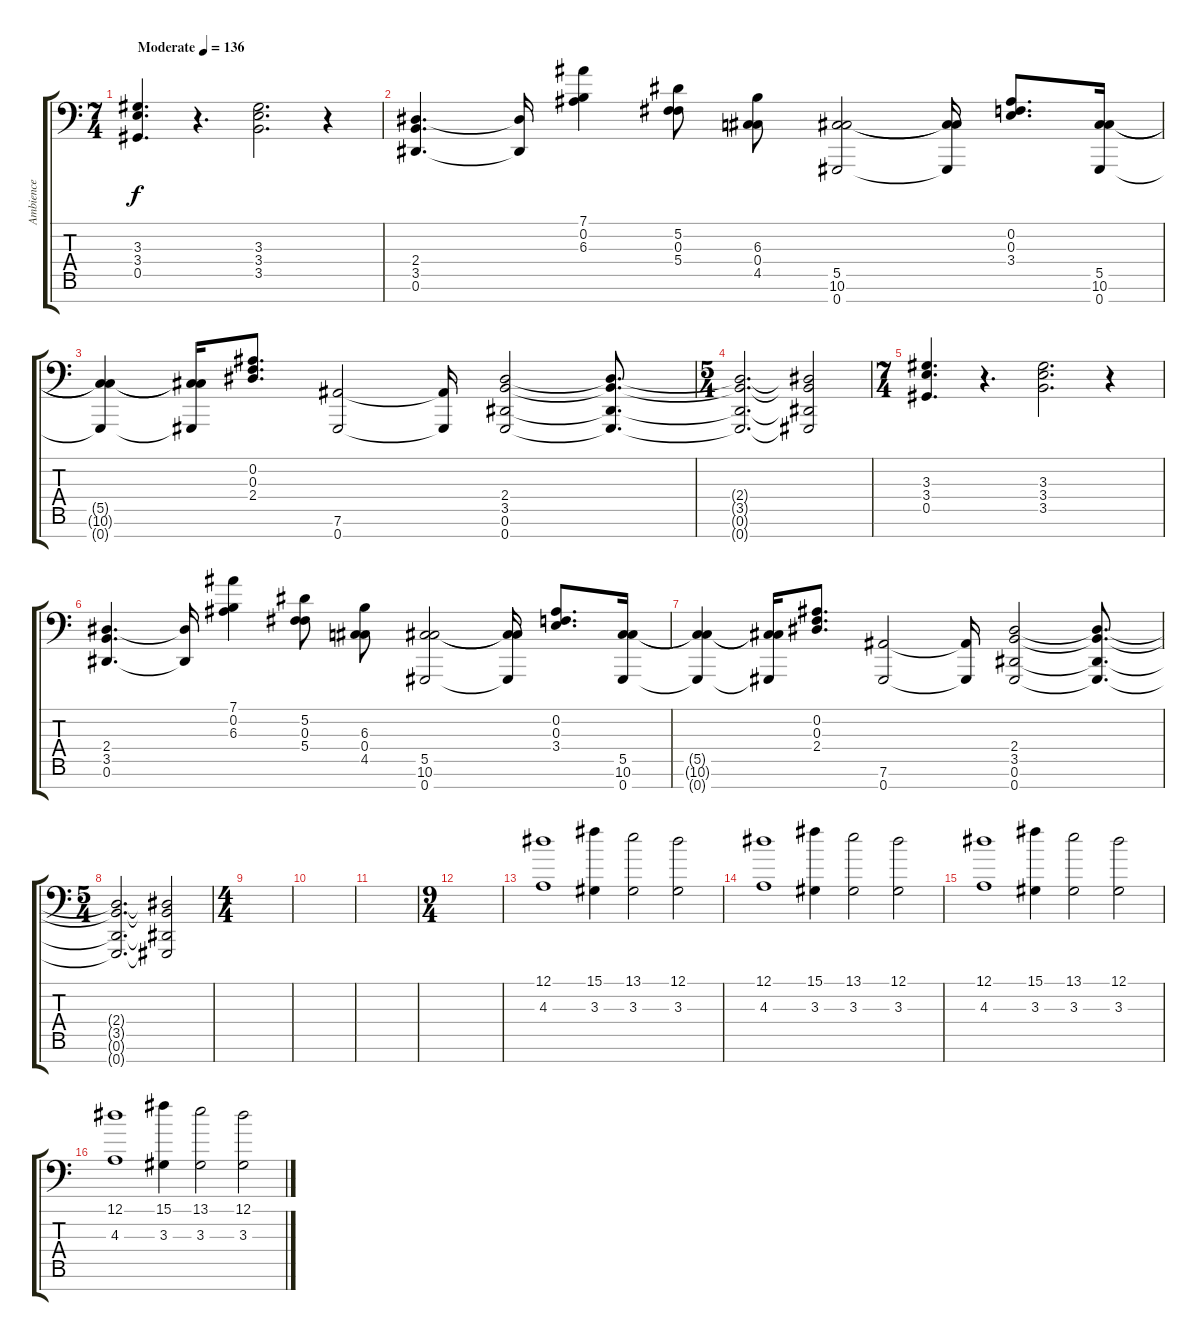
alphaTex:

\track ("Ambience" "Ambience") {instrument choiraahs}
\staff {score tabs}
\tuning (Eb4 Bb3 F3 Db3 Ab2 Eb2 Ab1) {hide}
\ts (7 4)
\tempo (136 "Moderate")
\clef f4
\ks c
(3.3 3.4 0.5).4{d dy f instrument choiraahs} r.4{d} (3.3 3.4 3.5).2{d} r.4 |
(2.4 3.5 0.6).4{d} (2.4{t} 0.6{t}).16 (7.1 0.2 6.3).4 (5.2 0.3 5.4).8 (6.3 0.4 4.5).8 (5.5 10.6 0.7).2 (5.5{t} 10.6{t} 0.7{t}).16 (0.2 0.3 3.4).8{d} (5.5 10.6 0.7).16 |
(5.5{t} 10.6{t} 0.7{t}).4 (5.5{t} 10.6{t} 0.7{t}).16 (0.2 0.3 2.4).8{d} (7.6 0.7).2 (7.6{t} 0.7{t}).16 (2.4 3.5 0.6 0.7).2 (2.4{t} 3.5{t} 0.6{t} 0.7{t}).8{d} |
\ts (5 4)
(2.4{t} 3.5{t} 0.6{t} 0.7{t}).2{d} (2.4{t} 3.5{t} 0.6{t} 0.7{t}).2 |
\ts (7 4)
(3.3 3.4 0.5).4{d} r.4{d} (3.3 3.4 3.5).2{d} r.4 |
(2.4 3.5 0.6).4{d} (2.4{t} 0.6{t}).16 (7.1 0.2 6.3).4 (5.2 0.3 5.4).8 (6.3 0.4 4.5).8 (5.5 10.6 0.7).2 (5.5{t} 10.6{t} 0.7{t}).16 (0.2 0.3 3.4).8{d} (5.5 10.6 0.7).16 |
(5.5{t} 10.6{t} 0.7{t}).4 (5.5{t} 10.6{t} 0.7{t}).16 (0.2 0.3 2.4).8{d} (7.6 0.7).2 (7.6{t} 0.7{t}).16 (2.4 3.5 0.6 0.7).2 (2.4{t} 3.5{t} 0.6{t} 0.7{t}).8{d} |
\ts (5 4)
(2.4{t} 3.5{t} 0.6{t} 0.7{t}).2{d} (2.4{t} 3.5{t} 0.6{t} 0.7{t}).2 |
\ts (4 4)
|
|
|
\ts (9 4)
|
(12.1 4.3).1 (15.1 3.3).4 (13.1 3.3).2 (12.1 3.3).2 |
(12.1 4.3).1 (15.1 3.3).4 (13.1 3.3).2 (12.1 3.3).2 |
(12.1 4.3).1 (15.1 3.3).4 (13.1 3.3).2 (12.1 3.3).2 |
(12.1 4.3).1 (15.1 3.3).4 (13.1 3.3).2 (12.1 3.3).2
